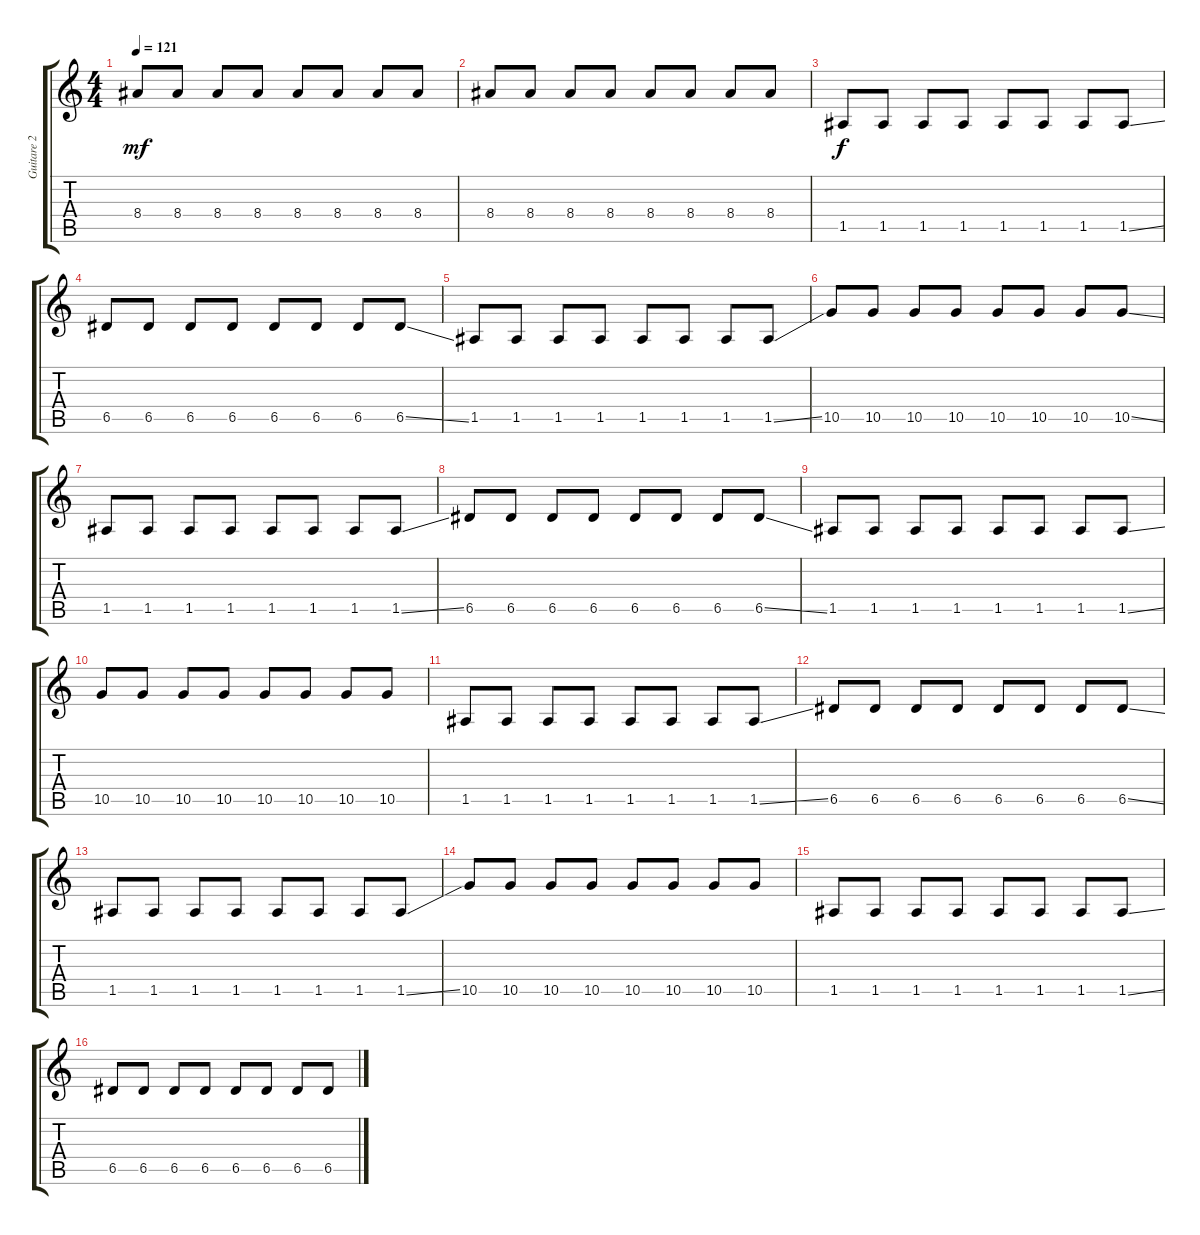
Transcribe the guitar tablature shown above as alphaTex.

\track ("Guitare 2" "Guitare 2") {instrument overdrivenguitar}
\staff {score tabs}
\tuning (E4 B3 G3 D3 A2 E2) {hide}
\ts (4 4)
\tempo 121
\clef g2
\ks c
8.4.8{dy mf volume 15} 8.4.8 8.4.8 8.4.8 8.4.8 8.4.8 8.4.8 8.4.8 |
8.4.8 8.4.8 8.4.8 8.4.8 8.4.8 8.4.8 8.4.8 8.4.8 |
1.5.8{dy f} 1.5.8 1.5.8 1.5.8 1.5.8 1.5.8 1.5.8 1.5{ss}.8 |
6.5.8 6.5.8 6.5.8 6.5.8 6.5.8 6.5.8 6.5.8 6.5{ss}.8 |
1.5.8 1.5.8 1.5.8 1.5.8 1.5.8 1.5.8 1.5.8 1.5{ss}.8 |
10.5.8 10.5.8 10.5.8 10.5.8 10.5.8 10.5.8 10.5.8 10.5{ss}.8 |
1.5.8{balance 8} 1.5.8 1.5.8 1.5.8 1.5.8 1.5.8 1.5.8 1.5{ss}.8 |
6.5.8 6.5.8 6.5.8 6.5.8 6.5.8 6.5.8 6.5.8 6.5{ss}.8 |
1.5.8 1.5.8 1.5.8 1.5.8 1.5.8 1.5.8 1.5.8 1.5{ss}.8 |
10.5.8 10.5.8 10.5.8 10.5.8 10.5.8 10.5.8 10.5.8 10.5.8 |
1.5.8 1.5.8 1.5.8 1.5.8 1.5.8 1.5.8 1.5.8 1.5{ss}.8 |
6.5.8 6.5.8 6.5.8 6.5.8 6.5.8 6.5.8 6.5.8 6.5{ss}.8 |
1.5.8 1.5.8 1.5.8 1.5.8 1.5.8 1.5.8 1.5.8 1.5{ss}.8 |
10.5.8 10.5.8 10.5.8 10.5.8 10.5.8 10.5.8 10.5.8 10.5.8 |
1.5.8 1.5.8 1.5.8 1.5.8 1.5.8 1.5.8 1.5.8 1.5{ss}.8 |
6.5.8 6.5.8 6.5.8 6.5.8 6.5.8 6.5.8 6.5.8 6.5{ss}.8
